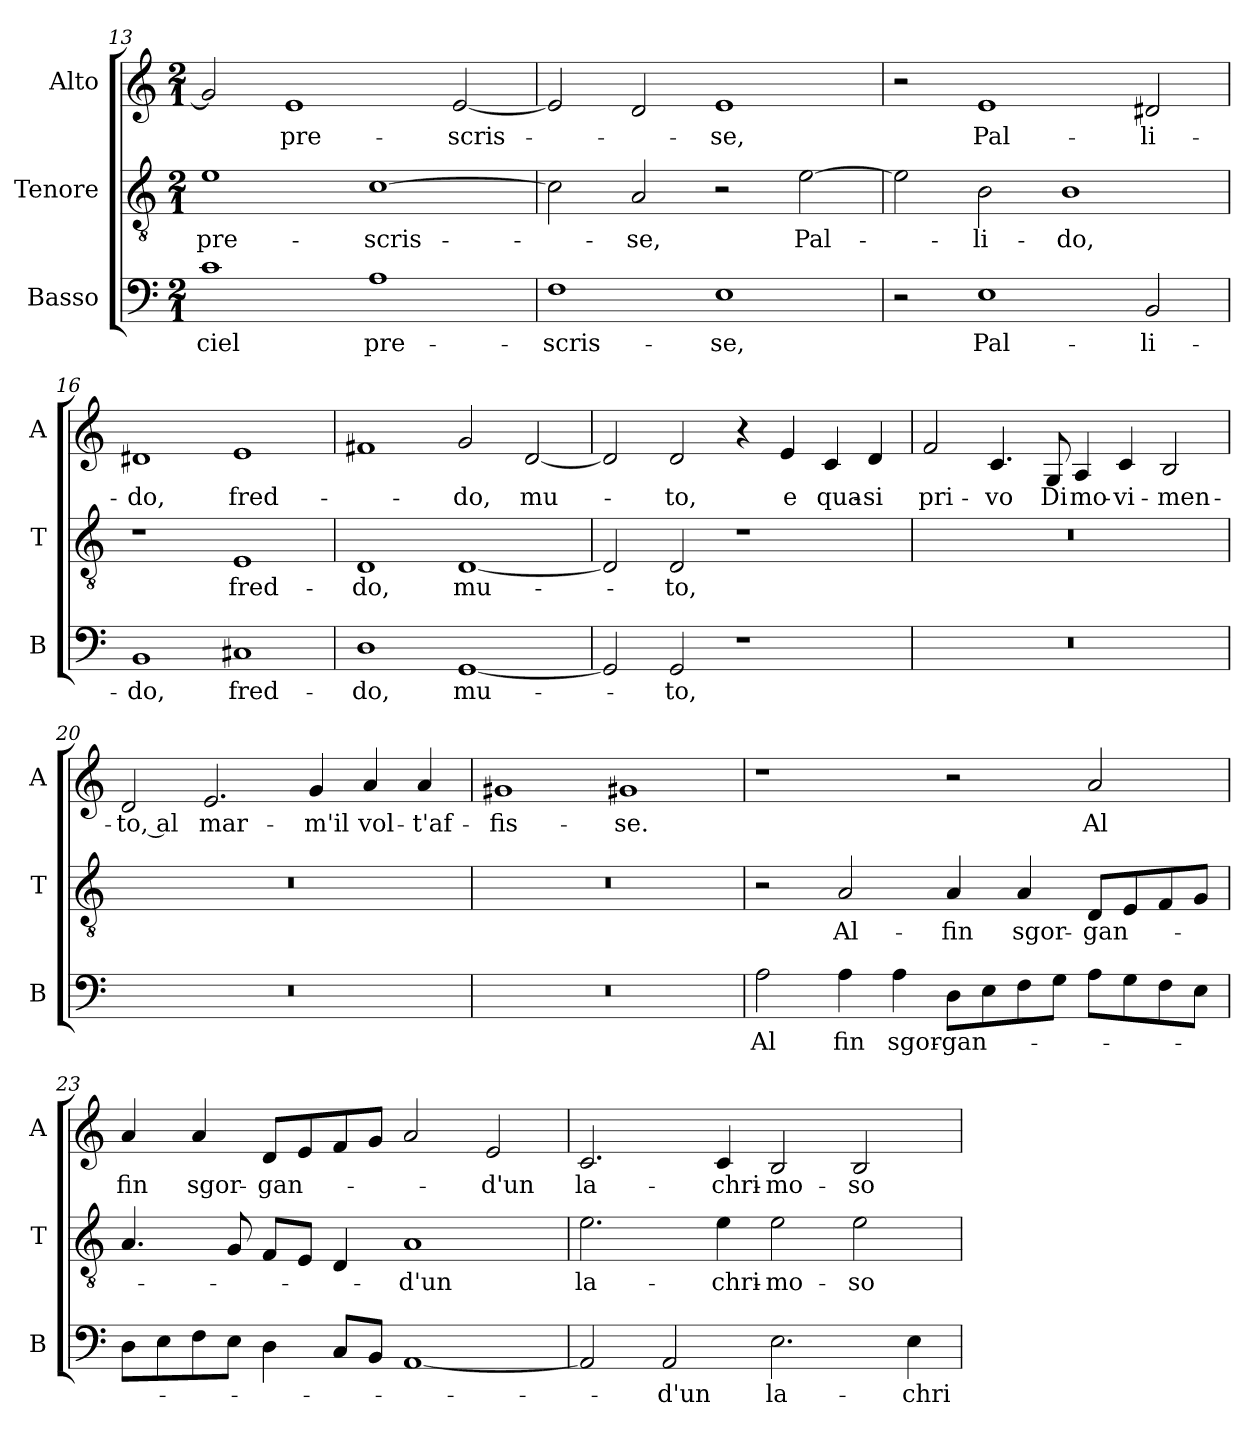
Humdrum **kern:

**kern	**text	**kern	**text	**kern	**text
*part3	*part3	*part2	*part2	*part1	*part1
*staff3	*staff3	*staff2	*staff2	*staff1	*staff1
*I"Basso	*	*I"Tenore	*	*I"Alto	*
*I'B	*	*I'T	*	*I'A	*
*clefF4	*	*clefGv2	*	*clefG2	*
*k[]	*	*k[]	*	*k[]	*
*M2/1	*	*M2/1	*	*M2/1	*
=13	=13	=13	=13	=13	=13
1c	ciel	1e	pre-	2g]	.
.	.	.	.	1e	pre-
1A	pre-	[1c	-scris-	.	.
.	.	.	.	[2e	-scris-
=14	=14	=14	=14	=14	=14
1F	-scris-	2c]	.	2e]	.
.	.	2A	-se,	2d	.
1E	-se,	2r	.	1e	-se,
.	.	[2e	Pal-	.	.
=15	=15	=15	=15	=15	=15
2r	.	2e]	.	2r	.
1E	Pal-	2B	-li-	1e	Pal-
.	.	1B	-do,	.	.
2BB	-li-	.	.	2d#X	-li-
=16	=16	=16	=16	=16	=16
1BB	-do,	1r	.	1d#X	-do,
1C#X	fred-	1E	fred-	1e	fred-
=17	=17	=17	=17	=17	=17
1D	-do,	1D	-do,	1f#X	.
[1GG	mu-	[1D	mu-	2g	-do,
.	.	.	.	[2d	mu-
=18	=18	=18	=18	=18	=18
2GG]	.	2D]	.	2d]	.
2GG	-to,	2D	-to,	2d	-to,
1r	.	1r	.	4r	.
.	.	.	.	4e	e
.	.	.	.	4c	qua-
.	.	.	.	4d	-si
=19	=19	=19	=19	=19	=19
0r	.	0r	.	2f	pri-
.	.	.	.	4.c	-vo
.	.	.	.	8G	Di
.	.	.	.	4A	mo-
.	.	.	.	4c	-vi-
.	.	.	.	2B	-men-
=20	=20	=20	=20	=20	=20
0r	.	0r	.	2d	-to, al
.	.	.	.	2.e	mar-
.	.	.	.	4g	-m'il
.	.	.	.	4a	vol-
.	.	.	.	4a	-t'af-
=21	=21	=21	=21	=21	=21
0r	.	0r	.	1g#X	-fis-
.	.	.	.	1g#X	-se.
=22	=22	=22	=22	=22	=22
2A	Al	2r	.	1r	.
4A	fin	2A	Al-	.	.
4A	sgor-	.	.	.	.
8DL	-gan-	4A	-fin	2r	.
8E	.	.	.	.	.
8F	.	4A	sgor-	.	.
8GJ	.	.	.	.	.
8AL	.	8DL	-gan-	2a	Al
8G	.	8E	.	.	.
8F	.	8F	.	.	.
8EJ	.	8GJ	.	.	.
=23	=23	=23	=23	=23	=23
8DL	.	4.A	.	4a	fin
8E	.	.	.	.	.
8F	.	.	.	4a	sgor-
8EJ	.	8G	.	.	.
4D	.	8FL	.	8dL	-gan-
.	.	8EJ	.	8e	.
8CL	.	4D	.	8f	.
8BBJ	.	.	.	8gJ	.
[1AA	.	1A	-d'un	2a	.
.	.	.	.	2e	-d'un
=24	=24	=24	=24	=24	=24
2AA]	.	2.e	la-	2.c	la-
2AA	-d'un	.	.	.	.
.	.	4e	-chri-	4c	-chri-
2.E	la-	2e	-mo-	2B	-mo-
.	.	2e	-so	2B	-so
4E	-chri-	.	.	.	.
=	=	=	=	=	=
*-	*-	*-	*-	*-	*-
